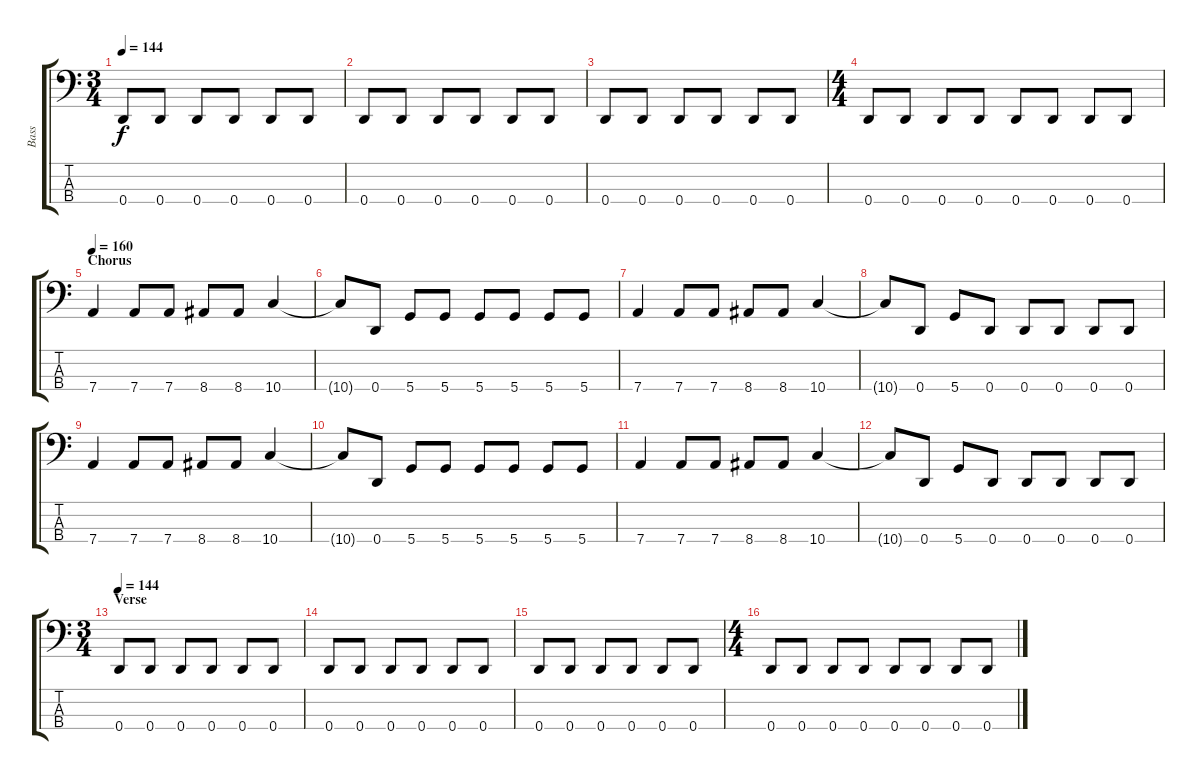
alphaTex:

\track ("Bass" "Bass") {instrument electricbasspick}
\staff {score tabs}
\tuning (G2 D2 A1 D1) {hide}
\ts (3 4)
\tempo 144
\clef f4
\ks c
0.4.8{dy f} 0.4.8 0.4.8 0.4.8 0.4.8 0.4.8 |
0.4.8 0.4.8 0.4.8 0.4.8 0.4.8 0.4.8 |
0.4.8 0.4.8 0.4.8 0.4.8 0.4.8 0.4.8 |
\ts (4 4)
0.4.8 0.4.8 0.4.8 0.4.8 0.4.8 0.4.8 0.4.8 0.4.8 |
\section ("" "Chorus")
\tempo 160
7.4.4 7.4.8 7.4.8 8.4.8 8.4.8 10.4.4 |
10.4{t}.8 0.4.8 5.4.8 5.4.8 5.4.8 5.4.8 5.4.8 5.4.8 |
7.4.4 7.4.8 7.4.8 8.4.8 8.4.8 10.4.4 |
10.4{t}.8 0.4.8 5.4.8 0.4.8 0.4.8 0.4.8 0.4.8 0.4.8 |
7.4.4 7.4.8 7.4.8 8.4.8 8.4.8 10.4.4 |
10.4{t}.8 0.4.8 5.4.8 5.4.8 5.4.8 5.4.8 5.4.8 5.4.8 |
7.4.4 7.4.8 7.4.8 8.4.8 8.4.8 10.4.4 |
10.4{t}.8 0.4.8 5.4.8 0.4.8 0.4.8 0.4.8 0.4.8 0.4.8 |
\ts (3 4)
\section ("" "Verse")
\tempo 144
0.4.8 0.4.8 0.4.8 0.4.8 0.4.8 0.4.8 |
0.4.8 0.4.8 0.4.8 0.4.8 0.4.8 0.4.8 |
0.4.8 0.4.8 0.4.8 0.4.8 0.4.8 0.4.8 |
\ts (4 4)
0.4.8 0.4.8 0.4.8 0.4.8 0.4.8 0.4.8 0.4.8 0.4.8
